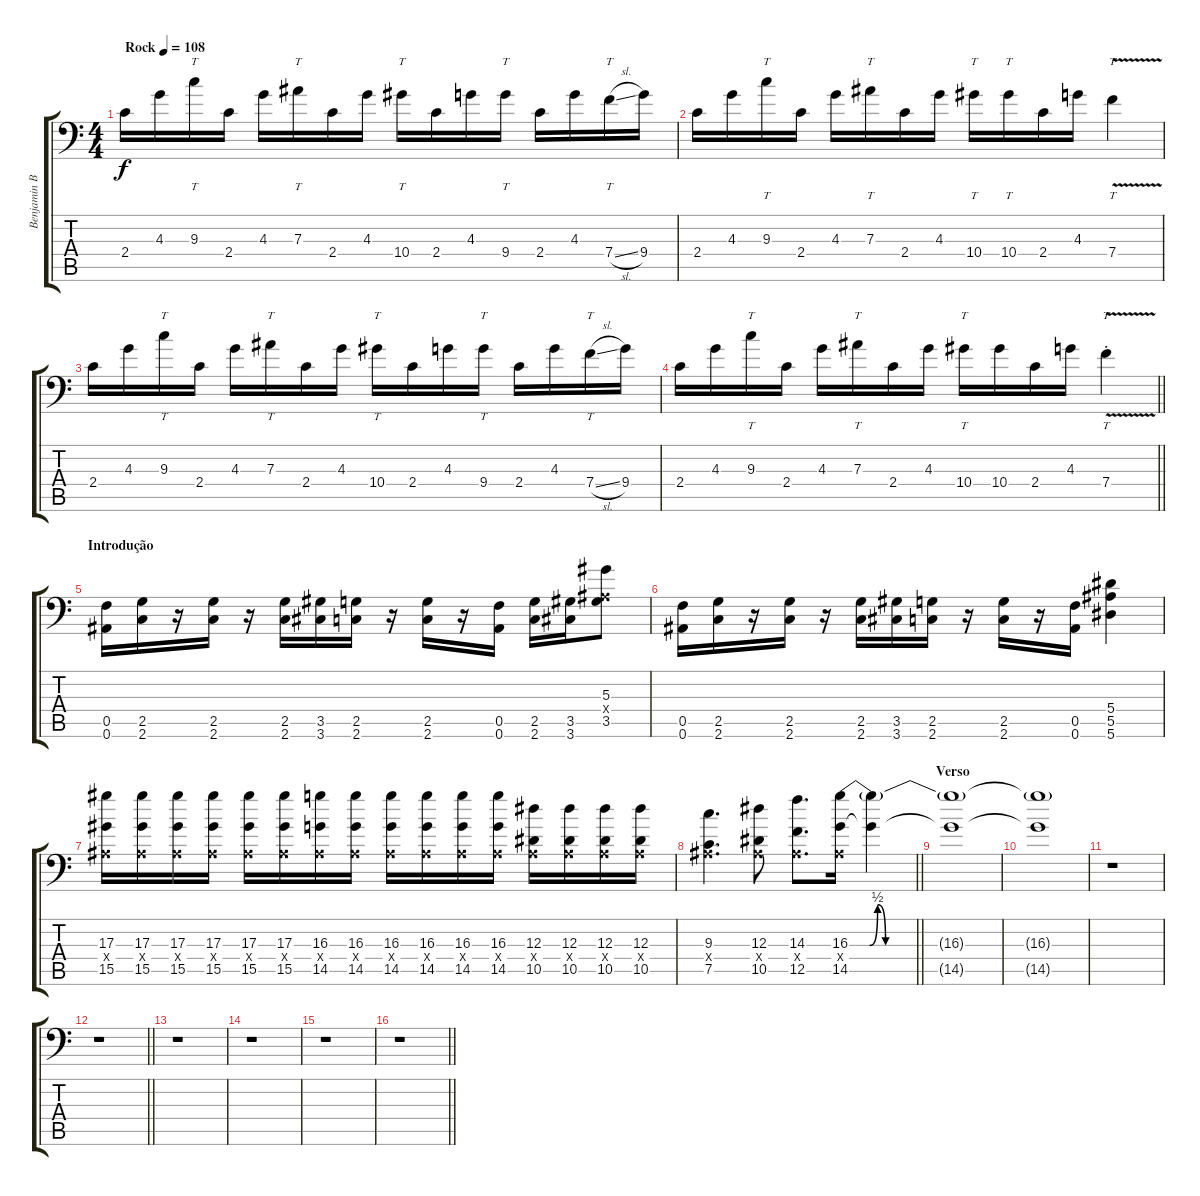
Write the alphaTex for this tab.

\track ("Benjamin Burnley" "Benjamin B") {instrument distortionguitar}
\staff {score tabs}
\tuning (C4 G3 Eb3 Bb2 F2 Bb1) {hide}
\ts (4 4)
\section ("" "")
\tempo (108 "Rock")
\clef f4
\ks c
2.4.16{dy f volume 12 instrument distortionguitar} 4.3.16 9.3.16{tt} 2.4.16 4.3.16 7.3.16{tt} 2.4.16 4.3.16 10.4.16{tt} 2.4.16 4.3.16 9.4.16{tt} 2.4.16 4.3.16 7.4{sl}.16{tt} 9.4.16 |
2.4.16 4.3.16 9.3.16{tt} 2.4.16 4.3.16 7.3.16{tt} 2.4.16 4.3.16 10.4.16{tt} 10.4.16{tt} 2.4.16 4.3.16 7.4{v}.4{tt} |
2.4.16 4.3.16 9.3.16{tt} 2.4.16 4.3.16 7.3.16{tt} 2.4.16 4.3.16 10.4.16{tt} 2.4.16 4.3.16 9.4.16{tt} 2.4.16 4.3.16 7.4{sl}.16{tt} 9.4.16 |
\barLineRight lightlight
2.4.16 4.3.16 9.3.16{tt} 2.4.16 4.3.16 7.3.16{tt} 2.4.16 4.3.16 10.4.16{tt} 10.4.16 2.4.16 4.3.16 7.4{v st}.4{tt} |
\section ("" "Introdução")
(0.5 0.6).16 (2.5 2.6).16 r.16 (2.5 2.6).16 r.16 (2.5 2.6).16 (3.5 3.6).16 (2.5 2.6).16 r.16 (2.5 2.6).16 r.16 (0.5 0.6).16 (2.5 2.6).16 (3.5 3.6).16 (5.3 0.4{x} 3.5).8 |
(0.5 0.6).16 (2.5 2.6).16 r.16 (2.5 2.6).16 r.16 (2.5 2.6).16 (3.5 3.6).16 (2.5 2.6).16 r.16 (2.5 2.6).16 r.16 (0.5 0.6).16 (5.4 5.5 5.6).4 |
(17.3 0.4{x} 15.5).16 (17.3 0.4{x} 15.5).16 (17.3 0.4{x} 15.5).16 (17.3 0.4{x} 15.5).16 (17.3 0.4{x} 15.5).16 (17.3 0.4{x} 15.5).16 (16.3 0.4{x} 14.5).16 (16.3 0.4{x} 14.5).16 (16.3 0.4{x} 14.5).16 (16.3 0.4{x} 14.5).16 (16.3 0.4{x} 14.5).16 (16.3 0.4{x} 14.5).16 (12.3 0.4{x} 10.5).16 (12.3 0.4{x} 10.5).16 (12.3 0.4{x} 10.5).16 (12.3 0.4{x} 10.5).16 |
\barLineRight lightlight
(9.3 0.4{x} 7.5).4{d} (12.3 0.4{x} 10.5).8 (14.3 0.4{x} 12.5).8{d} (16.3{be (custom 0 0 5 0 7 2 9 0 13 0 60 0)} 0.4{x} 14.5).16 (16.3{t} 14.5{t}).4 |
\section ("" "Verso")
(16.3{t} 14.5{t}).1 |
(16.3{t} 14.5{t}).1 |
r.1 |
\barLineRight lightlight
r.1 |
r.1 |
r.1 |
r.1 |
\barLineRight lightlight
r.1
